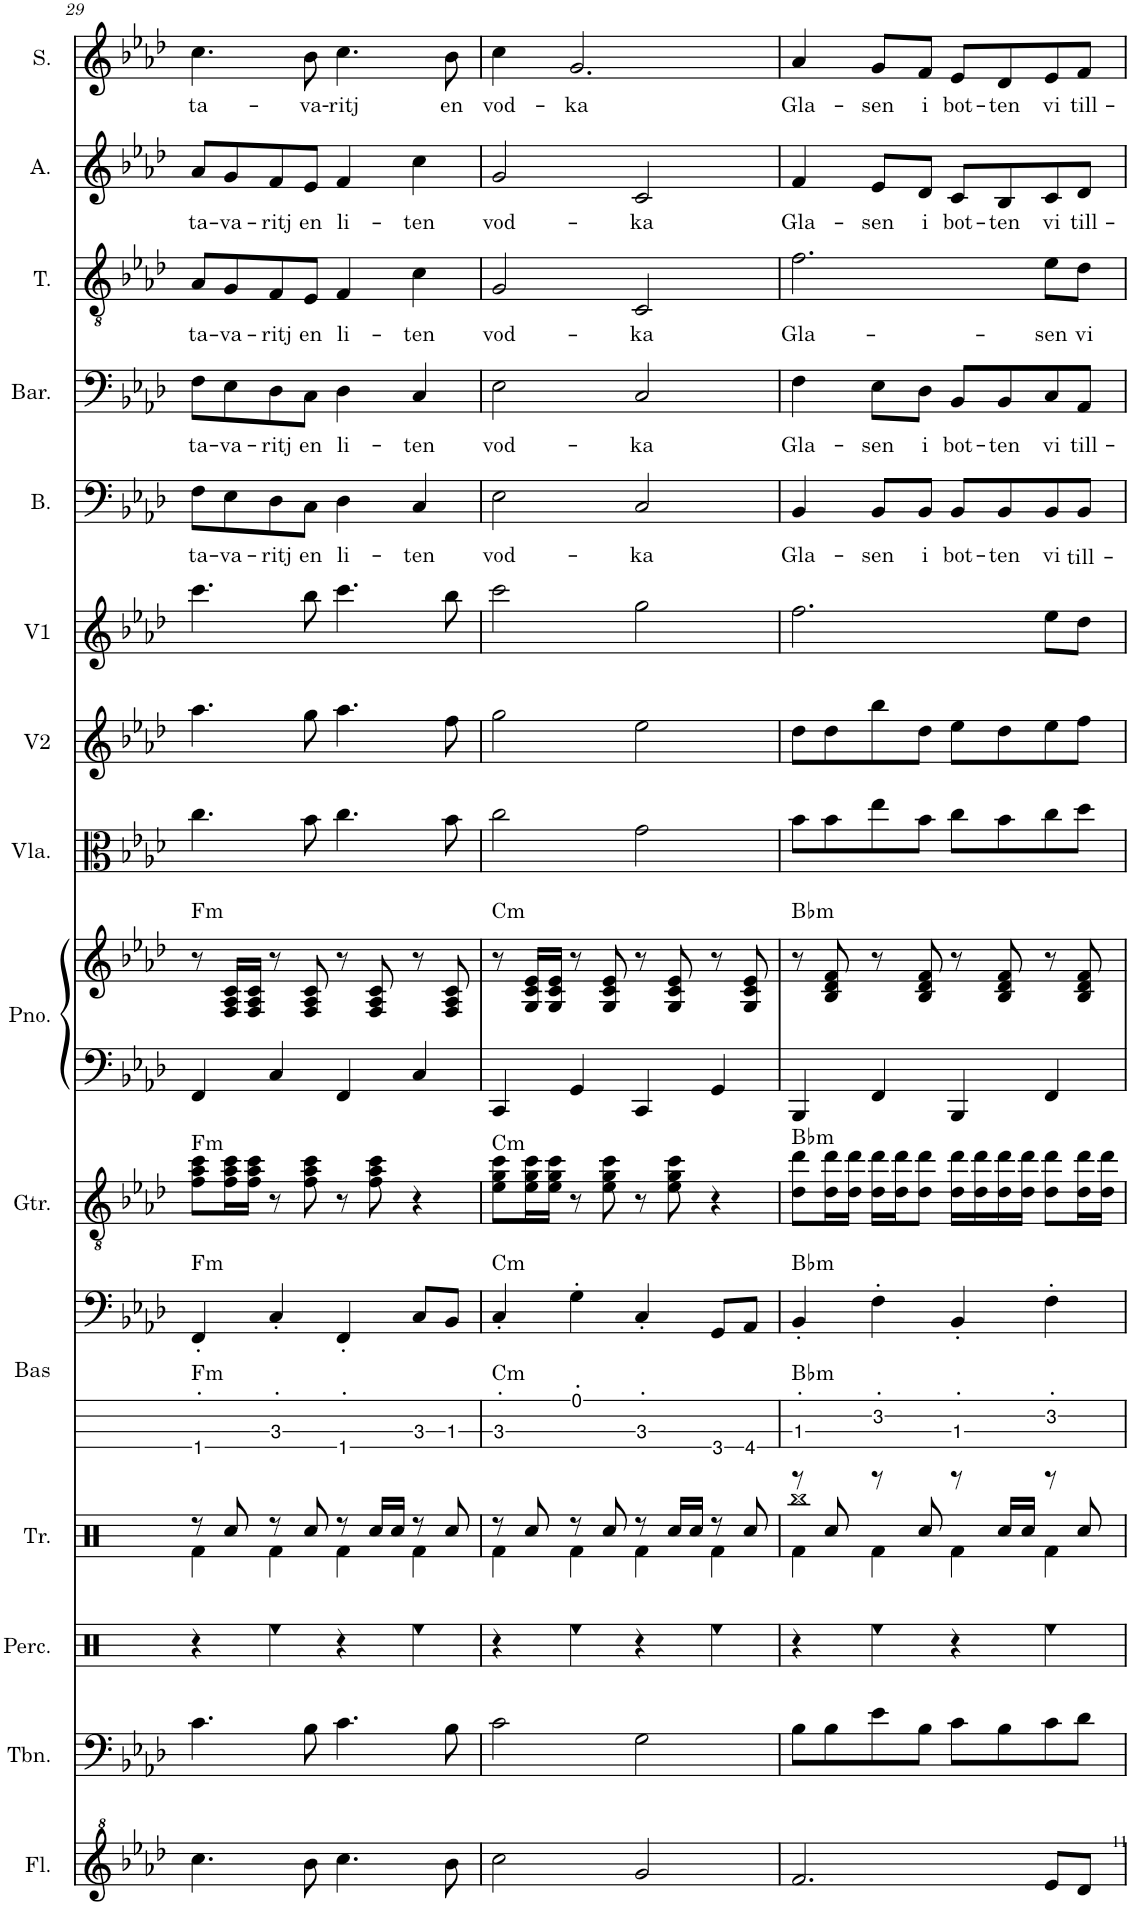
**kern	**kern	**kern	**kern	**kern	**kern	**kern	**kern	**kern	**kern	**kern	**kern	**kern	**text	**kern	**text	**kern	**text	**kern	**text	**kern	**text
*part15	*part14	*part13	*part12	*part11	*part11	*part10	*part9	*part9	*part8	*part7	*part6	*part5	*part5	*part4	*part4	*part3	*part3	*part2	*part2	*part1	*part1
*staff17	*staff16	*staff15	*staff14	*staff13	*staff12	*staff11	*staff10	*staff9	*staff8	*staff7	*staff6	*staff5	*staff5	*staff4	*staff4	*staff3	*staff3	*staff2	*staff2	*staff1	*staff1
*I"Flute	*I"Trombone	*I"Vibraphone	*I"Trummor	*I"Bas	*	*I"Gitarr	*I"Piano	*	*I"Viola	*I"Violin 2	*I"Violin 1	*I"Bass	*	*I"Baritone	*	*I"Tenor	*	*I"Alto	*	*I"Soprano	*
*I'Fl.	*I'Tbn.	*I'Vib.	*I'Tr.	*I'Bas	*	*I'Gtr.	*I'Pno.	*	*I'Vla.	*I'V2	*I'V1	*I'B.	*	*I'Bar.	*	*I'T.	*	*I'A.	*	*I'S.	*
!!LO:PB:g=z
*clefG^2	*clefF4	*clefG2	*clefX	*	*clefF4	*clefGv2	*clefF4	*clefG2	*clefC3	*clefG2	*clefG2	*clefF4	*	*clefF4	*	*clefGv2	*	*clefG2	*	*clefG2	*
*	*	*	*	*Trd7c12	*Trd7c12	*	*	*	*	*	*	*	*	*	*	*	*	*	*	*	*
*k[b-e-a-d-]	*k[b-e-a-d-]	*k[b-e-a-d-]	*k[]	*k[b-e-a-d-]	*k[b-e-a-d-]	*k[b-e-a-d-]	*k[b-e-a-d-]	*k[b-e-a-d-]	*k[b-e-a-d-]	*k[b-e-a-d-]	*k[b-e-a-d-]	*k[b-e-a-d-]	*	*k[b-e-a-d-]	*	*k[b-e-a-d-]	*	*k[b-e-a-d-]	*	*k[b-e-a-d-]	*
*M4/4	*M4/4	*M4/4	*M4/4	*M4/4	*M4/4	*M4/4	*M4/4	*M4/4	*M4/4	*M4/4	*M4/4	*M4/4	*	*M4/4	*	*M4/4	*	*M4/4	*	*M4/4	*
=29	=29	=29	=29	=29	=29	=29	=29	=29	=29	=29	=29	=29	=29	=29	=29	=29	=29	=29	=29	=29	=29
*	*	*	*^	*	*	*	*	*	*	*	*	*	*	*	*	*	*	*	*	*	*
!	!	!	!	!	!	!	!	!	!LO:TX:a:t=Fm	!	!	!	!	!	!	!	!	!	!	!	!	!
!	!	!	!	!	!	!	!LO:TX:a:t=Fm	!	!	!	!	!	!	!	!	!	!	!	!	!	!	!
!	!	!	!	!	!	!LO:TX:a:t=Fm	!	!	!	!	!	!	!	!	!	!	!	!	!	!	!	!
!	!	!	!	!	!LO:TX:a:t=Fm	!	!	!	!	!	!	!	!	!	!	!	!	!	!	!	!	!
!	!	!	!	!	!	!	!	!	!	!	!	!	!	!LO:LY:b	!	!LO:LY:b	!	!LO:LY:b	!	!LO:LY:b	!	!LO:LY:b
4.ccc\	4.c\	4r	8r	4Rf\	4FF'	4FF'/	8f\ 8a-\ 8cc\L	4FF/	8r	4.cc\	4.aa-\	4.ccc\	8F\L	ta-	8F\L	ta-	8A-/L	ta-	8a-/L	ta-	4.cc\	ta-
!	!	!	!	!	!	!	!	!	!	!	!	!	!	!LO:LY:b	!	!LO:LY:b	!	!LO:LY:b	!	!LO:LY:b	!	!
.	.	.	8Rcc/	.	.	.	16f\ 16a-\ 16cc\L	.	16F/ 16A-/ 16c/LL	.	.	.	8E-\	-va-	8E-\	-va-	8G/	-va-	8g/	-va-	.	.
.	.	.	.	.	.	.	16f\ 16a-\ 16cc\JJ	.	16F/ 16A-/ 16c/JJ	.	.	.	.	.	.	.	.	.	.	.	.	.
!	!	!	!	!	!	!	!	!	!	!	!	!	!	!LO:LY:b	!	!LO:LY:b	!	!LO:LY:b	!	!LO:LY:b	!	!
.	.	4aan\	8r	4Rf\	4C'	4C'/	8r	4C/	8r	.	.	.	8D-\	-ritj	8D-\	-ritj	8F/	-ritj	8f/	-ritj	.	.
!	!	!	!	!	!	!	!	!	!	!	!	!	!	!LO:LY:b	!	!LO:LY:b	!	!LO:LY:b	!	!LO:LY:b	!	!LO:LY:b
8bb-\	8B-\	.	8Rcc/	.	.	.	8f\ 8a-\ 8cc\	.	8F/ 8A-/ 8c/	8b-\	8gg\	8bb-\	8C\J	en	8C\J	en	8E-/J	en	8e-/J	en	8b-\	-va-
!	!	!	!	!	!	!	!	!	!	!	!	!	!	!LO:LY:b	!	!LO:LY:b	!	!LO:LY:b	!	!LO:LY:b	!	!LO:LY:b
4.ccc\	4.c\	4r	8r	4Rf\	4FF'	4FF'/	8r	4FF/	8r	4.cc\	4.aa-\	4.ccc\	4D-\	li-	4D-\	li-	4F/	li-	4f/	li-	4.cc\	-ritj
.	.	.	16Rcc/LL	.	.	.	8f\ 8a-\ 8cc\	.	8F/ 8A-/ 8c/	.	.	.	.	.	.	.	.	.	.	.	.	.
.	.	.	16Rcc/JJ	.	.	.	.	.	.	.	.	.	.	.	.	.	.	.	.	.	.	.
!	!	!	!	!	!	!	!	!	!	!	!	!	!	!LO:LY:b	!	!LO:LY:b	!	!LO:LY:b	!	!LO:LY:b	!	!
.	.	4aa\	8r	4Rf\	8CL	8C/L	4r	4C/	8r	.	.	.	4C/	-ten	4C/	-ten	4c\	-ten	4cc\	-ten	.	.
!	!	!	!	!	!	!	!	!	!	!	!	!	!	!	!	!	!	!	!	!	!	!LO:LY:b
8bb-\	8B-\	.	8Rcc/	.	8BB-J	8BB-/J	.	.	8F/ 8A-/ 8c/	8b-\	8ff\	8bb-\	.	.	.	.	.	.	.	.	8b-\	en
=30	=30	=30	=30	=30	=30	=30	=30	=30	=30	=30	=30	=30	=30	=30	=30	=30	=30	=30	=30	=30	=30	=30
!	!	!	!	!	!	!	!	!	!LO:TX:a:t=Cm	!	!	!	!	!	!	!	!	!	!	!	!	!
!	!	!	!	!	!	!	!LO:TX:a:t=Cm	!	!	!	!	!	!	!	!	!	!	!	!	!	!	!
!	!	!	!	!	!	!LO:TX:a:t=Cm	!	!	!	!	!	!	!	!	!	!	!	!	!	!	!	!
!	!	!	!	!	!LO:TX:a:t=Cm	!	!	!	!	!	!	!	!	!	!	!	!	!	!	!	!	!
!	!	!	!	!	!	!	!	!	!	!	!	!	!	!LO:LY:b	!	!LO:LY:b	!	!LO:LY:b	!	!LO:LY:b	!	!LO:LY:b
2ccc\	2c\	4r	8r	4Rf\	4C'	4C'/	8e-\ 8g\ 8cc\L	4CC/	8r	2cc\	2gg\	2ccc\	2E-\	vod-	2E-\	vod-	2G/	vod-	2g/	vod-	4cc\	vod-
.	.	.	8Rcc/	.	.	.	16e-\ 16g\ 16cc\L	.	16G/ 16c/ 16e-/LL	.	.	.	.	.	.	.	.	.	.	.	.	.
.	.	.	.	.	.	.	16e-\ 16g\ 16cc\JJ	.	16G/ 16c/ 16e-/JJ	.	.	.	.	.	.	.	.	.	.	.	.	.
!	!	!	!	!	!	!	!	!	!	!	!	!	!	!	!	!	!	!	!	!	!	!LO:LY:b
.	.	4aan\	8r	4Rf\	4G'	4G'\	8r	4GG/	8r	.	.	.	.	.	.	.	.	.	.	.	2.g/	-ka
.	.	.	8Rcc/	.	.	.	8e-\ 8g\ 8cc\	.	8G/ 8c/ 8e-/	.	.	.	.	.	.	.	.	.	.	.	.	.
!	!	!	!	!	!	!	!	!	!	!	!	!	!	!LO:LY:b	!	!LO:LY:b	!	!LO:LY:b	!	!LO:LY:b	!	!
2gg/	2G\	4r	8r	4Rf\	4C'	4C'/	8r	4CC/	8r	2g\	2ee-\	2gg\	2C/	-ka	2C/	-ka	2C/	-ka	2c/	-ka	.	.
.	.	.	16Rcc/LL	.	.	.	8e-\ 8g\ 8cc\	.	8G/ 8c/ 8e-/	.	.	.	.	.	.	.	.	.	.	.	.	.
.	.	.	16Rcc/JJ	.	.	.	.	.	.	.	.	.	.	.	.	.	.	.	.	.	.	.
.	.	4aa\	8r	4Rf\	8GGL	8GG/L	4r	4GG/	8r	.	.	.	.	.	.	.	.	.	.	.	.	.
.	.	.	8Rcc/	.	8AA-J	8AA-/J	.	.	8G/ 8c/ 8e-/	.	.	.	.	.	.	.	.	.	.	.	.	.
=31	=31	=31	=31	=31	=31	=31	=31	=31	=31	=31	=31	=31	=31	=31	=31	=31	=31	=31	=31	=31	=31	=31
*	*	*	*	*^	*	*	*	*	*	*	*	*	*	*	*	*	*	*	*	*	*	*
!	!	!	!	!	!	!	!	!	!	!LO:TX:a:t=B♭m	!	!	!	!	!	!	!	!	!	!	!	!	!
!	!	!	!	!	!	!	!	!LO:TX:a:t=B♭m	!	!	!	!	!	!	!	!	!	!	!	!	!	!	!
!	!	!	!	!	!	!	!LO:TX:a:t=B♭m	!	!	!	!	!	!	!	!	!	!	!	!	!	!	!	!
!	!	!	!	!	!	!LO:TX:a:t=B♭m	!	!	!	!	!	!	!	!	!	!	!	!	!	!	!	!	!
!	!	!	!	!	!	!	!	!	!	!	!	!	!	!	!LO:LY:b	!	!LO:LY:b	!	!LO:LY:b	!	!LO:LY:b	!	!LO:LY:b
2.ff/	8B-\L	4r	8r	4Rf\	1Rbb	4BB-'	4BB-'/	8d-\ 8dd-\L	4BBB-/	8r	8b-\L	8dd-\L	2.ff\	4BB-/	Gla-	4F\	Gla-	2.f\	Gla-	4f/	Gla-	4a-/	Gla-
.	8B-\	.	8Rcc/	.	.	.	.	16d-\ 16dd-\L	.	8B-/ 8d-/ 8f/	8b-\	8dd-\	.	.	.	.	.	.	.	.	.	.	.
.	.	.	.	.	.	.	.	16d-\ 16dd-\JJ	.	.	.	.	.	.	.	.	.	.	.	.	.	.	.
!	!	!	!	!	!	!	!	!	!	!	!	!	!	!	!LO:LY:b	!	!LO:LY:b	!	!	!	!LO:LY:b	!	!LO:LY:b
.	8e-\	4aan\	8r	4Rf\	.	4F'	4F'\	16d-\ 16dd-\LL	4FF/	8r	8ee-\	8bb-\	.	8BB-/L	-sen	8E-\L	-sen	.	.	8e-/L	-sen	8g/L	-sen
.	.	.	.	.	.	.	.	16d-\ 16dd-\J	.	.	.	.	.	.	.	.	.	.	.	.	.	.	.
!	!	!	!	!	!	!	!	!	!	!	!	!	!	!	!LO:LY:b	!	!LO:LY:b	!	!	!	!LO:LY:b	!	!LO:LY:b
.	8B-\J	.	8Rcc/	.	.	.	.	8d-\ 8dd-\J	.	8B-/ 8d-/ 8f/	8b-\J	8dd-\J	.	8BB-/J	i	8D-\J	i	.	.	8d-/J	i	8f/J	i
!	!	!	!	!	!	!	!	!	!	!	!	!	!	!	!LO:LY:b	!	!LO:LY:b	!	!	!	!LO:LY:b	!	!LO:LY:b
.	8c\L	4r	8r	4Rf\	.	4BB-'	4BB-'/	16d-\ 16dd-\LL	4BBB-/	8r	8cc\L	8ee-\L	.	8BB-/L	bot-	8BB-/L	bot-	.	.	8c/L	bot-	8e-/L	bot-
.	.	.	.	.	.	.	.	16d-\ 16dd-\	.	.	.	.	.	.	.	.	.	.	.	.	.	.	.
!	!	!	!	!	!	!	!	!	!	!	!	!	!	!	!LO:LY:b	!	!LO:LY:b	!	!	!	!LO:LY:b	!	!LO:LY:b
.	8B-\	.	16Rcc/LL	.	.	.	.	16d-\ 16dd-\	.	8B-/ 8d-/ 8f/	8b-\	8dd-\	.	8BB-/	-ten	8BB-/	-ten	.	.	8B-/	-ten	8d-/	-ten
.	.	.	16Rcc/JJ	.	.	.	.	16d-\ 16dd-\JJ	.	.	.	.	.	.	.	.	.	.	.	.	.	.	.
!	!	!	!	!	!	!	!	!	!	!	!	!	!	!	!LO:LY:b	!	!LO:LY:b	!	!LO:LY:b	!	!LO:LY:b	!	!LO:LY:b
8ee-/L	8c\	4aa\	8r	4Rf\	.	4F'	4F'\	8d-\ 8dd-\L	4FF/	8r	8cc\	8ee-\	8ee-\L	8BB-/	vi	8C/	vi	8e-\L	-sen	8c/	vi	8e-/	vi
!	!	!	!	!	!	!	!	!	!	!	!	!	!	!	!LO:LY:b	!	!LO:LY:b	!	!LO:LY:b	!	!LO:LY:b	!	!LO:LY:b
8dd-/J	8d-\J	.	8Rcc/	.	.	.	.	16d-\ 16dd-\L	.	8B-/ 8d-/ 8f/	8dd-\J	8ff\J	8dd-\J	8BB-/J	till-	8AA-/J	till-	8d-\J	vi	8d-/J	till-	8f/J	till-
.	.	.	.	.	.	.	.	16d-\ 16dd-\JJ	.	.	.	.	.	.	.	.	.	.	.	.	.	.	.
*	*	*	*v	*v	*v	*	*	*	*	*	*	*	*	*	*	*	*	*	*	*	*	*	*
=	=	=	=	=	=	=	=	=	=	=	=	=	=	=	=	=	=	=	=	=	=
*-	*-	*-	*-	*-	*-	*-	*-	*-	*-	*-	*-	*-	*-	*-	*-	*-	*-	*-	*-	*-	*-
